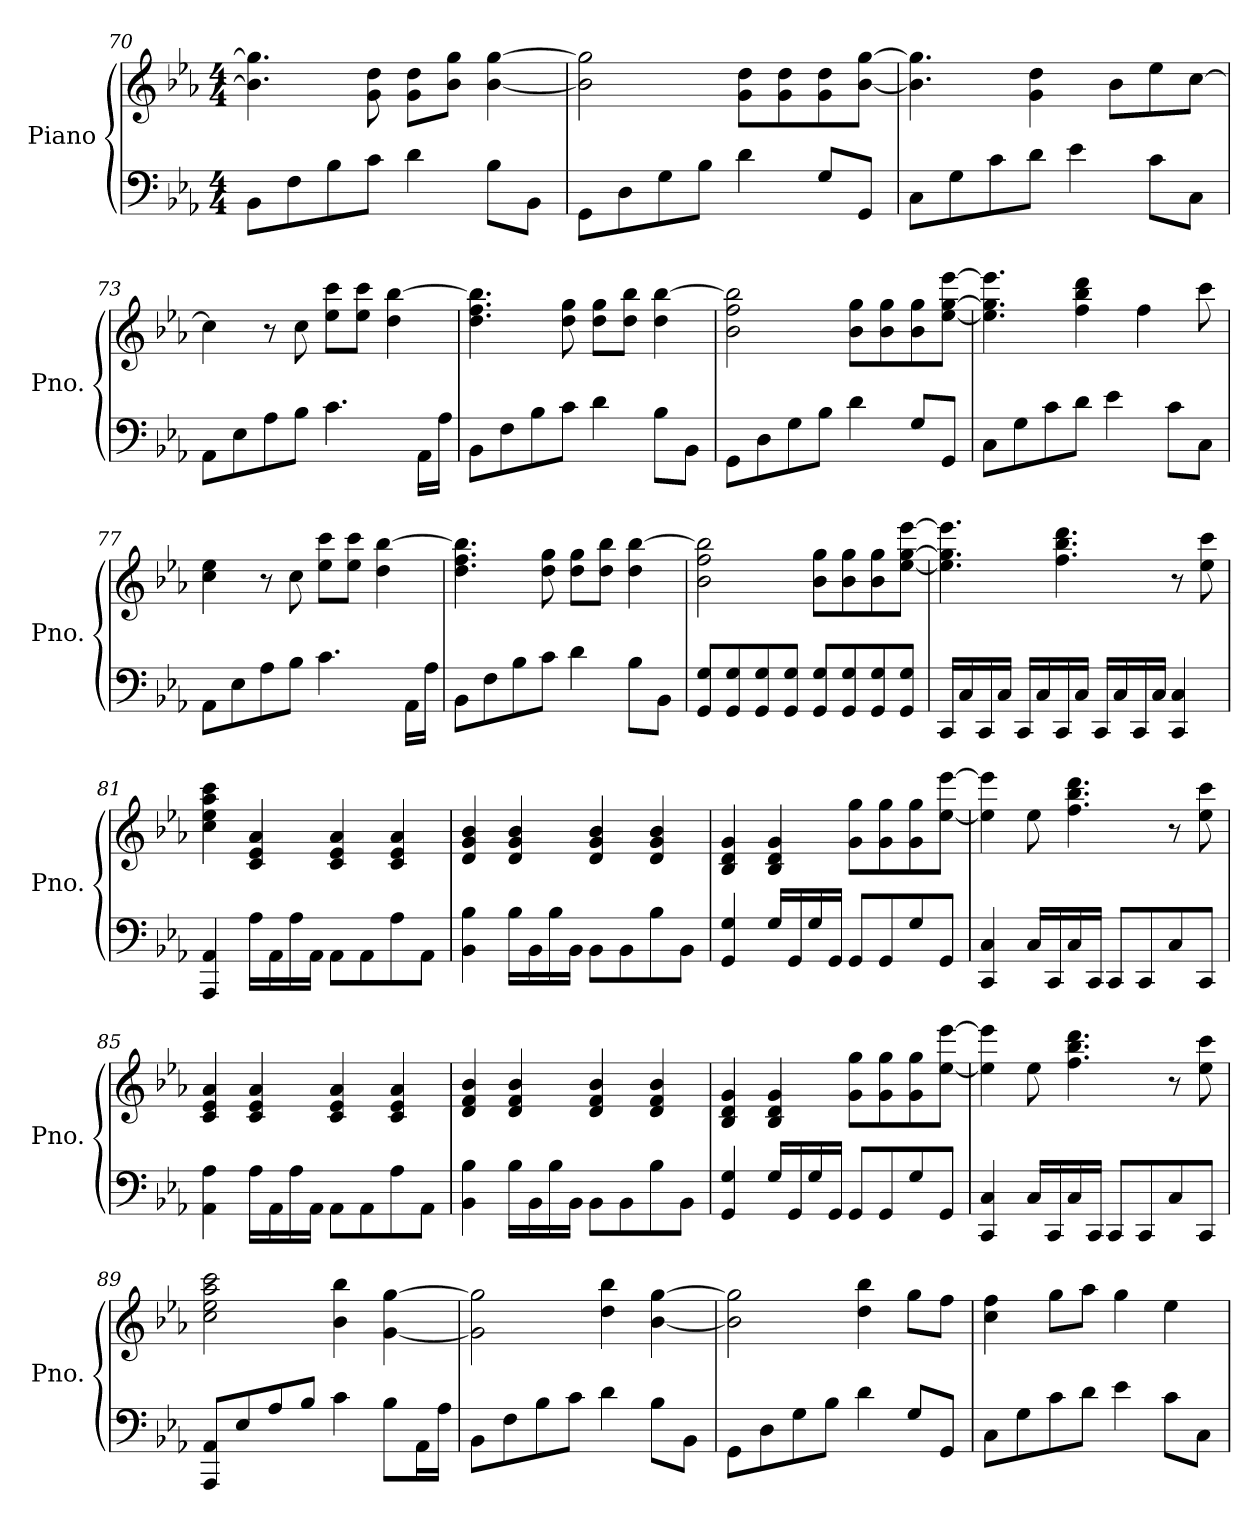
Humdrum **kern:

**kern	**kern
*part1	*part1
*staff2	*staff1
*I"Piano	*
*I'Pno.	*
*clefF4	*clefG2
*k[b-e-a-]	*k[b-e-a-]
*M4/4	*M4/4
=70	=70
8BB-\L	4.b-\] 4.gg\]
8F\	.
8B-\	.
8c\J	8g\ 8dd\
4d\	8g\ 8dd\L
.	8b-\ 8gg\J
8B-\L	[4b-\ [4gg\
8BB-\J	.
=71	=71
8GG\L	2b-\] 2gg\]
8D\	.
8G\	.
8B-\J	.
4d\	8g\ 8dd\L
.	8g\ 8dd\
8G/L	8g\ 8dd\
8GG/J	[8b-\ [8gg\J
!!LO:LB:g=z
=72	=72
8C\L	4.b-\] 4.gg\]
8G\	.
8c\	.
8d\J	4g\ 4dd\
4e-\	.
.	8b-\L
8c\L	8ee-\
8C\J	[8cc\J
=73	=73
8AA-\L	4cc\]
8E-\	.
8A-\	8r
8B-\J	8cc\
4.c\	8ee-\ 8ccc\L
.	8ee-\ 8ccc\J
.	4dd\ [4bb-\
16AA-\LL	.
16A-\JJ	.
=74	=74
8BB-\L	4.dd\ 4.ff\ 4.bb-\]
8F\	.
8B-\	.
8c\J	8dd\ 8gg\
4d\	8dd\ 8gg\L
.	8dd\ 8bb-\J
8B-\L	4dd\ [4bb-\
8BB-\J	.
=75	=75
8GG\L	2b-\ 2ff\ 2bb-\]
8D\	.
8G\	.
8B-\J	.
4d\	8b-\ 8gg\L
.	8b-\ 8gg\
8G/L	8b-\ 8gg\
8GG/J	[8ee-\ [8gg\ [8eee-\J
=76	=76
8C\L	4.ee-\] 4.gg\] 4.eee-\]
8G\	.
8c\	.
8d\J	4ff\ 4bb-\ 4ddd\
4e-\	.
.	4ff\
8c\L	.
8C\J	8ccc\
!!LO:LB:g=z
=77	=77
8AA-\L	4cc\ 4ee-\
8E-\	.
8A-\	8r
8B-\J	8cc\
4.c\	8ee-\ 8ccc\L
.	8ee-\ 8ccc\J
.	4dd\ [4bb-\
16AA-\LL	.
16A-\JJ	.
=78	=78
8BB-\L	4.dd\ 4.ff\ 4.bb-\]
8F\	.
8B-\	.
8c\J	8dd\ 8gg\
4d\	8dd\ 8gg\L
.	8dd\ 8bb-\J
8B-\L	4dd\ [4bb-\
8BB-\J	.
=79	=79
8GG/ 8G/L	2b-\ 2ff\ 2bb-\]
8GG/ 8G/	.
8GG/ 8G/	.
8GG/ 8G/J	.
8GG/ 8G/L	8b-\ 8gg\L
8GG/ 8G/	8b-\ 8gg\
8GG/ 8G/	8b-\ 8gg\
8GG/ 8G/J	[8ee-\ [8gg\ [8eee-\J
=80	=80
16CC/LL	4.ee-\] 4.gg\] 4.eee-\]
16C/	.
16CC/	.
16C/JJ	.
16CC/LL	.
16C/	.
16CC/	4.ff\ 4.bb-\ 4.ddd\
16C/JJ	.
16CC/LL	.
16C/	.
16CC/	.
16C/JJ	.
4CC/ 4C/	8r
.	8ee-\ 8ccc\
!!LO:LB:g=z
=81	=81
4AAA-/ 4AA-/	4cc\ 4ee-\ 4aa-\ 4ccc\
16A-\LL	4c/ 4e-/ 4a-/
16AA-\	.
16A-\	.
16AA-\JJ	.
8AA-\L	4c/ 4e-/ 4a-/
8AA-\	.
8A-\	4c/ 4e-/ 4a-/
8AA-\J	.
=82	=82
4BB-\ 4B-\	4d/ 4g/ 4b-/
16B-\LL	4d/ 4g/ 4b-/
16BB-\	.
16B-\	.
16BB-\JJ	.
8BB-\L	4d/ 4g/ 4b-/
8BB-\	.
8B-\	4d/ 4g/ 4b-/
8BB-\J	.
=83	=83
4GG/ 4G/	4B-/ 4d/ 4g/
16G/LL	4B-/ 4d/ 4g/
16GG/	.
16G/	.
16GG/JJ	.
8GG/L	8g\ 8gg\L
8GG/	8g\ 8gg\
8G/	8g\ 8gg\
8GG/J	[8ee-\ [8eee-\J
=84	=84
4CC/ 4C/	4ee-\] 4eee-\]
16C/LL	8ee-\
16CC/	.
16C/	4.ff\ 4.bb-\ 4.ddd\
16CC/JJ	.
8CC/L	.
8CC/	.
8C/	8r
8CC/J	8ee-\ 8ccc\
!!LO:LB:g=z
=85	=85
4AA-\ 4A-\	4c/ 4e-/ 4a-/
16A-\LL	4c/ 4e-/ 4a-/
16AA-\	.
16A-\	.
16AA-\JJ	.
8AA-\L	4c/ 4e-/ 4a-/
8AA-\	.
8A-\	4c/ 4e-/ 4a-/
8AA-\J	.
=86	=86
4BB-\ 4B-\	4d/ 4f/ 4b-/
16B-\LL	4d/ 4f/ 4b-/
16BB-\	.
16B-\	.
16BB-\JJ	.
8BB-\L	4d/ 4f/ 4b-/
8BB-\	.
8B-\	4d/ 4f/ 4b-/
8BB-\J	.
=87	=87
4GG/ 4G/	4B-/ 4d/ 4g/
16G/LL	4B-/ 4d/ 4g/
16GG/	.
16G/	.
16GG/JJ	.
8GG/L	8g\ 8gg\L
8GG/	8g\ 8gg\
8G/	8g\ 8gg\
8GG/J	[8ee-\ [8eee-\J
=88	=88
4CC/ 4C/	4ee-\] 4eee-\]
16C/LL	8ee-\
16CC/	.
16C/	4.ff\ 4.bb-\ 4.ddd\
16CC/JJ	.
8CC/L	.
8CC/	.
8C/	8r
8CC/J	8ee-\ 8ccc\
!!LO:PB:g=z
=89	=89
8AAA-/ 8AA-/L	2cc\ 2ee-\ 2aa-\ 2ccc\
8E-/	.
8A-/	.
8B-/J	.
4c\	4b-\ 4bb-\
8B-\L	[4g\ [4gg\
16AA-\L	.
16A-\JJ	.
=90	=90
8BB-\L	2g\] 2gg\]
8F\	.
8B-\	.
8c\J	.
4d\	4dd\ 4bb-\
8B-\L	[4b-\ [4gg\
8BB-\J	.
=91	=91
8GG\L	2b-\] 2gg\]
8D\	.
8G\	.
8B-\J	.
4d\	4dd\ 4bb-\
8G/L	8gg\L
8GG/J	8ff\J
=92	=92
8C\L	4cc\ 4ff\
8G\	.
8c\	8gg\L
8d\J	8aa-\J
4e-\	4gg\
8c\L	4ee-\
8C\J	.
=	=
*-	*-
